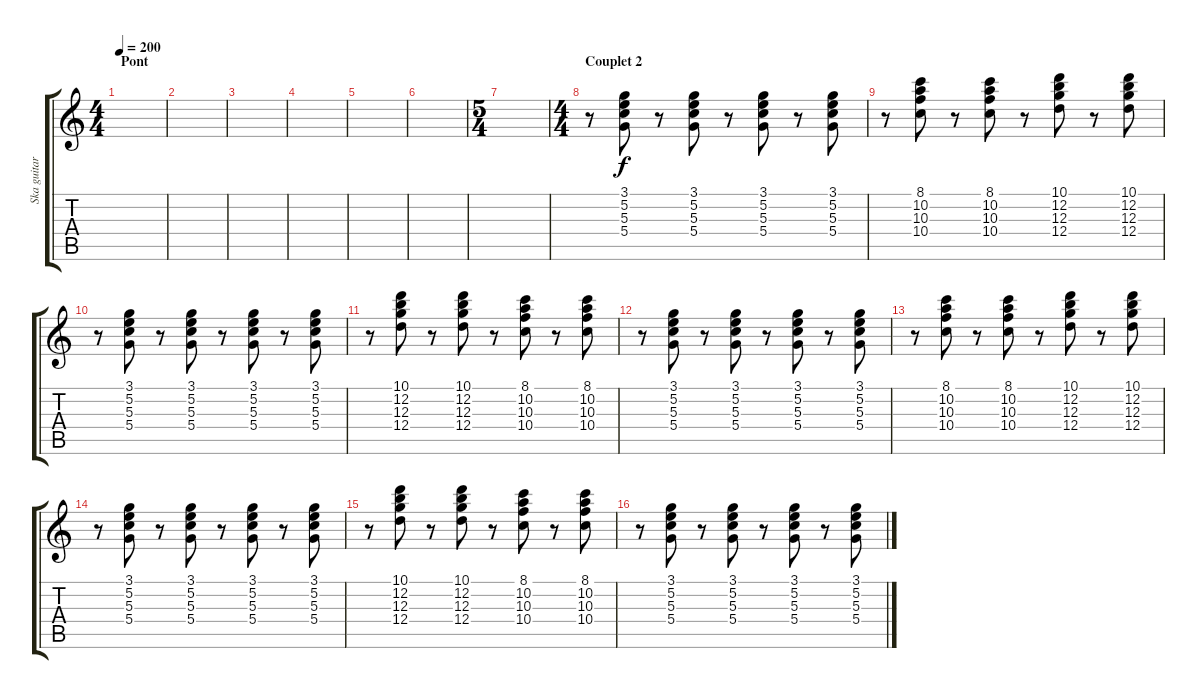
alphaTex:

\track ("Ska guitar" "Ska guitar") {instrument electricguitarjazz}
\staff {score tabs}
\tuning (E4 B3 G3 D3 A2 E2) {hide}
\ts (4 4)
\section ("" "Pont")
\tempo 200
\clef g2
\ks c
|
|
|
|
|
|
\ts (5 4)
|
\ts (4 4)
\section ("" "Couplet 2")
r.8 (3.1 5.2 5.3 5.4).8 r.8 (3.1 5.2 5.3 5.4).8 r.8 (3.1 5.2 5.3 5.4).8 r.8 (3.1 5.2 5.3 5.4).8 |
r.8 (8.1 10.2 10.3 10.4).8 r.8 (8.1 10.2 10.3 10.4).8 r.8 (10.1 12.2 12.3 12.4).8 r.8 (10.1 12.2 12.3 12.4).8 |
r.8 (3.1 5.2 5.3 5.4).8 r.8 (3.1 5.2 5.3 5.4).8 r.8 (3.1 5.2 5.3 5.4).8 r.8 (3.1 5.2 5.3 5.4).8 |
r.8 (10.1 12.2 12.3 12.4).8 r.8 (10.1 12.2 12.3 12.4).8 r.8 (8.1 10.2 10.3 10.4).8 r.8 (8.1 10.2 10.3 10.4).8 |
r.8 (3.1 5.2 5.3 5.4).8 r.8 (3.1 5.2 5.3 5.4).8 r.8 (3.1 5.2 5.3 5.4).8 r.8 (3.1 5.2 5.3 5.4).8 |
r.8 (8.1 10.2 10.3 10.4).8 r.8 (8.1 10.2 10.3 10.4).8 r.8 (10.1 12.2 12.3 12.4).8 r.8 (10.1 12.2 12.3 12.4).8 |
r.8 (3.1 5.2 5.3 5.4).8 r.8 (3.1 5.2 5.3 5.4).8 r.8 (3.1 5.2 5.3 5.4).8 r.8 (3.1 5.2 5.3 5.4).8 |
r.8 (10.1 12.2 12.3 12.4).8 r.8 (10.1 12.2 12.3 12.4).8 r.8 (8.1 10.2 10.3 10.4).8 r.8 (8.1 10.2 10.3 10.4).8 |
r.8 (3.1 5.2 5.3 5.4).8 r.8 (3.1 5.2 5.3 5.4).8 r.8 (3.1 5.2 5.3 5.4).8 r.8 (3.1 5.2 5.3 5.4).8
